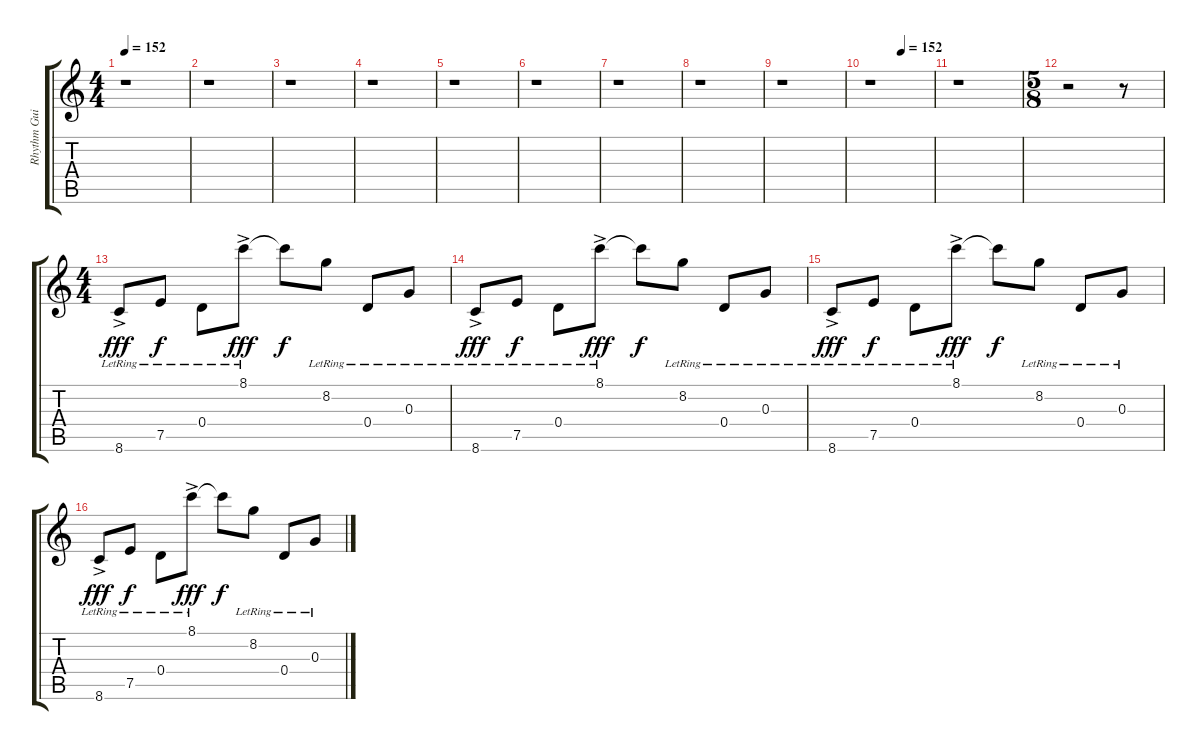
\track ("Rhythm Guitar 2" "Rhythm Gui") {instrument electricguitarclean}
\staff {score tabs}
\tuning (E4 B3 G3 D3 A2 E2) {hide}
\ts (4 4)
\tempo 152
\tempo 90
\tempo 152
\clef g2
\ks c
r.1{dy fff instrument electricguitarclean} |
r.1 |
r.1 |
r.1 |
r.1 |
r.1 |
r.1 |
r.1 |
r.1 |
\tempo (152 0.5)
r.1 |
r.1 |
\ts (5 8)
r.2 r.8 |
\ts (4 4)
8.6{ac lr}.8{volume 2} 7.5{lr}.8{dy f} 0.4{lr}.8 8.1{ac lr}.8{dy fff} 8.1{t}.8{dy f} 8.2{lr}.8 0.4{lr}.8 0.3{lr}.8 |
8.6{ac lr}.8{dy fff} 7.5{lr}.8{dy f} 0.4{lr}.8 8.1{ac lr}.8{dy fff} 8.1{t}.8{dy f} 8.2{lr}.8 0.4{lr}.8 0.3{lr}.8 |
8.6{ac lr}.8{dy fff} 7.5{lr}.8{dy f} 0.4{lr}.8 8.1{ac lr}.8{dy fff} 8.1{t}.8{dy f} 8.2{lr}.8 0.4{lr}.8 0.3{lr}.8 |
8.6{ac lr}.8{dy fff} 7.5{lr}.8{dy f} 0.4{lr}.8 8.1{ac lr}.8{dy fff} 8.1{t}.8{dy f} 8.2{lr}.8 0.4{lr}.8 0.3{lr}.8
